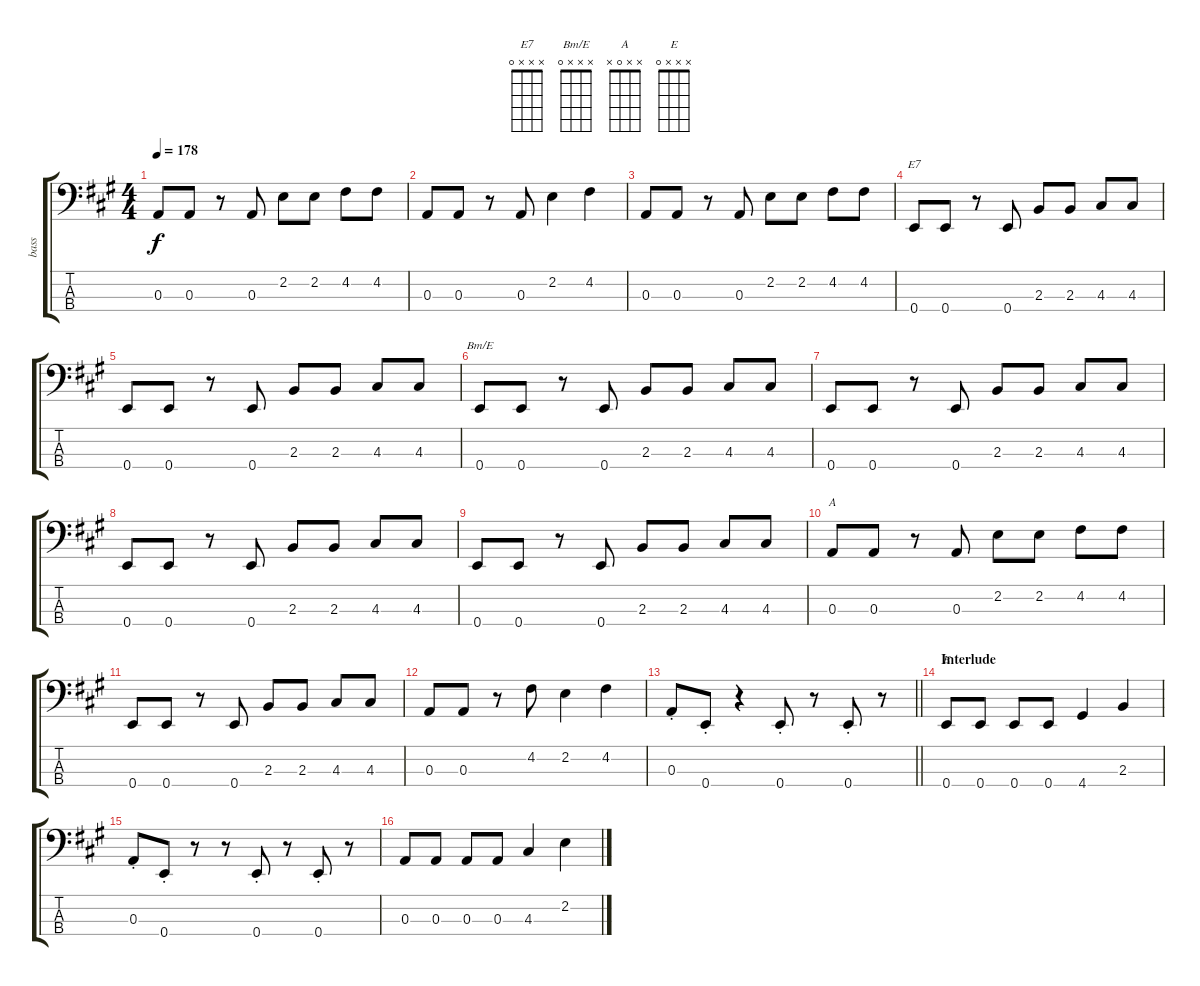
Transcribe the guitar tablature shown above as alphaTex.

\track ("bass" "bass") {instrument electricbassfinger}
\staff {score tabs}
\tuning (G2 D2 A1 E1) {hide}
\chord ("E7" x x x 0)
\chord ("Bm/E" x x x 0)
\chord ("A" x x 0 x)
\chord ("E" x x x 0)
\ts (4 4)
\tempo 178
\clef f4
\ks a
0.3.8{dy f} 0.3.8 r.8 0.3.8 2.2.8 2.2.8 4.2.8 4.2.8 |
0.3.8 0.3.8 r.8 0.3.8 2.2.4 4.2.4 |
0.3.8 0.3.8 r.8 0.3.8 2.2.8 2.2.8 4.2.8 4.2.8 |
0.4.8{ch "E7"} 0.4.8 r.8 0.4.8 2.3.8 2.3.8 4.3.8 4.3.8 |
0.4.8 0.4.8 r.8 0.4.8 2.3.8 2.3.8 4.3.8 4.3.8 |
0.4.8{ch "Bm/E"} 0.4.8 r.8 0.4.8 2.3.8 2.3.8 4.3.8 4.3.8 |
0.4.8 0.4.8 r.8 0.4.8 2.3.8 2.3.8 4.3.8 4.3.8 |
0.4.8 0.4.8 r.8 0.4.8 2.3.8 2.3.8 4.3.8 4.3.8 |
0.4.8 0.4.8 r.8 0.4.8 2.3.8 2.3.8 4.3.8 4.3.8 |
0.3.8{ch "A"} 0.3.8 r.8 0.3.8 2.2.8 2.2.8 4.2.8 4.2.8 |
0.4.8 0.4.8 r.8 0.4.8 2.3.8 2.3.8 4.3.8 4.3.8 |
0.3.8 0.3.8 r.8 4.2.8 2.2.4 4.2.4 |
\barLineRight lightlight
0.3{st}.8 0.4{st}.8 r.4 0.4{st}.8 r.8 0.4{st}.8 r.8 |
\section ("" "Interlude")
0.4.8{ch "E"} 0.4.8 0.4.8 0.4.8 4.4.4 2.3.4 |
0.3{st}.8 0.4{st}.8 r.8 r.8 0.4{st}.8 r.8 0.4{st}.8 r.8 |
0.3.8 0.3.8 0.3.8 0.3.8 4.3.4 2.2.4
